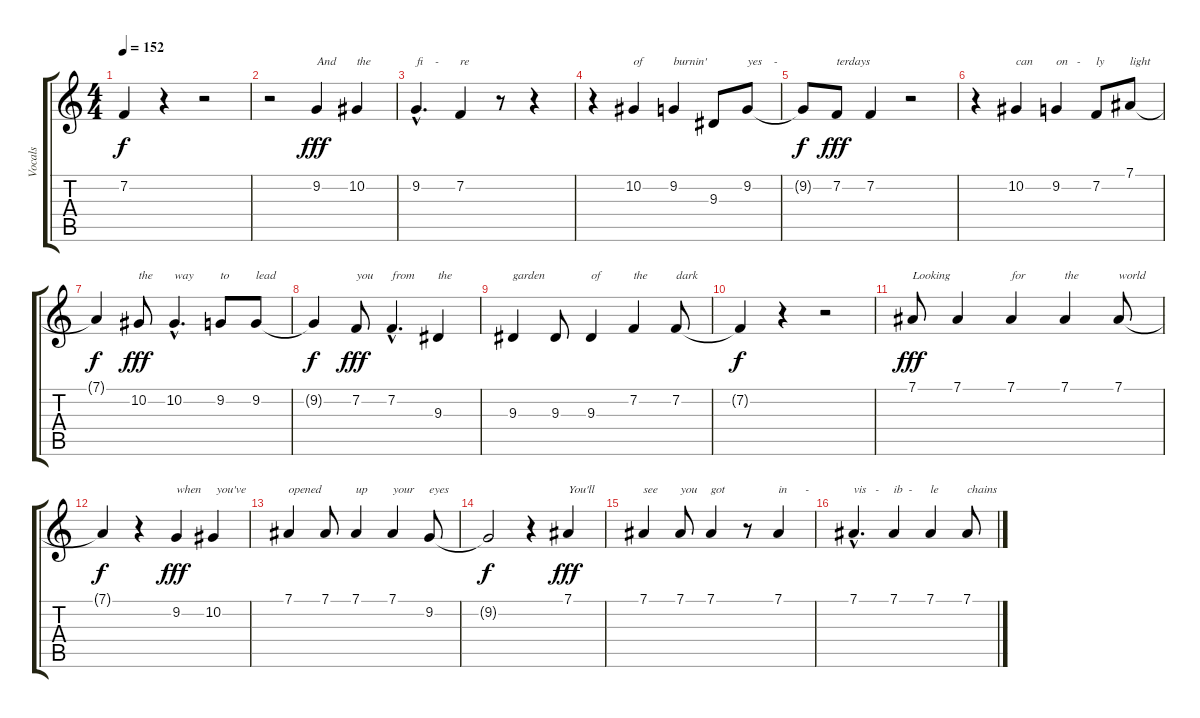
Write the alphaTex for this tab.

\track ("Vocals" "Vocals") {instrument tenorsax}
\staff {score tabs}
\tuning (Eb4 Bb3 Gb3 Db3 Ab2 Eb2) {hide}
\ts (4 4)
\tempo 152
\clef g2
\ks c
7.2{t}.4{dy f} r.4 r.2 |
r.2 9.2.4{txt "And" dy fff} 10.2.4{txt "the"} |
9.2{hac}.4{d txt "fi    -"} 7.2.4{txt "re"} r.8 r.4 |
r.4 10.2.4{txt "of"} 9.2.4{txt "burnin'"} 9.3.8 9.2.8{txt "yes    -"} |
9.2{t}.8{dy f} 7.2.8{txt "terdays" dy fff} 7.2.4 r.2 |
r.4 10.2.4{txt "can"} 9.2.4{txt "on   -"} 7.2.8{txt "ly"} 7.1.8{txt "light"} |
7.1{t}.4{dy f} 10.2.8{txt "the" dy fff} 10.2{hac}.4{d txt "way"} 9.2.8{txt "to"} 9.2.8{txt "lead"} |
9.2{t}.4{dy f} 7.2.8{txt "you" dy fff} 7.2{hac}.4{d txt "from"} 9.3.4{txt "the"} |
9.3.4{txt "garden"} 9.3.8 9.3.4{txt "of"} 7.2.4{txt "the"} 7.2.8{txt "dark"} |
7.2{t}.4{dy f} r.4 r.2 |
7.1.8{txt "Looking" dy fff} 7.1.4 7.1.4{txt "for"} 7.1.4{txt "the"} 7.1.8{txt "world"} |
7.1{t}.4{dy f} r.4 9.2.4{txt "when" dy fff} 10.2.4{txt " you've"} |
7.1.4{txt "opened"} 7.1.8 7.1.4{txt "up"} 7.1.4{txt "your"} 9.2.8{txt "eyes"} |
9.2{t}.2{dy f} r.4 7.1.4{txt "You'll" dy fff} |
7.1.4{txt "see"} 7.1.8{txt "you"} 7.1.4{txt "got"} r.8 7.1.4{txt "in      -"} |
7.1{hac}.4{d txt "vis   -"} 7.1.4{txt "ib  -"} 7.1.4{txt "le"} 7.1.8{txt "chains"}
